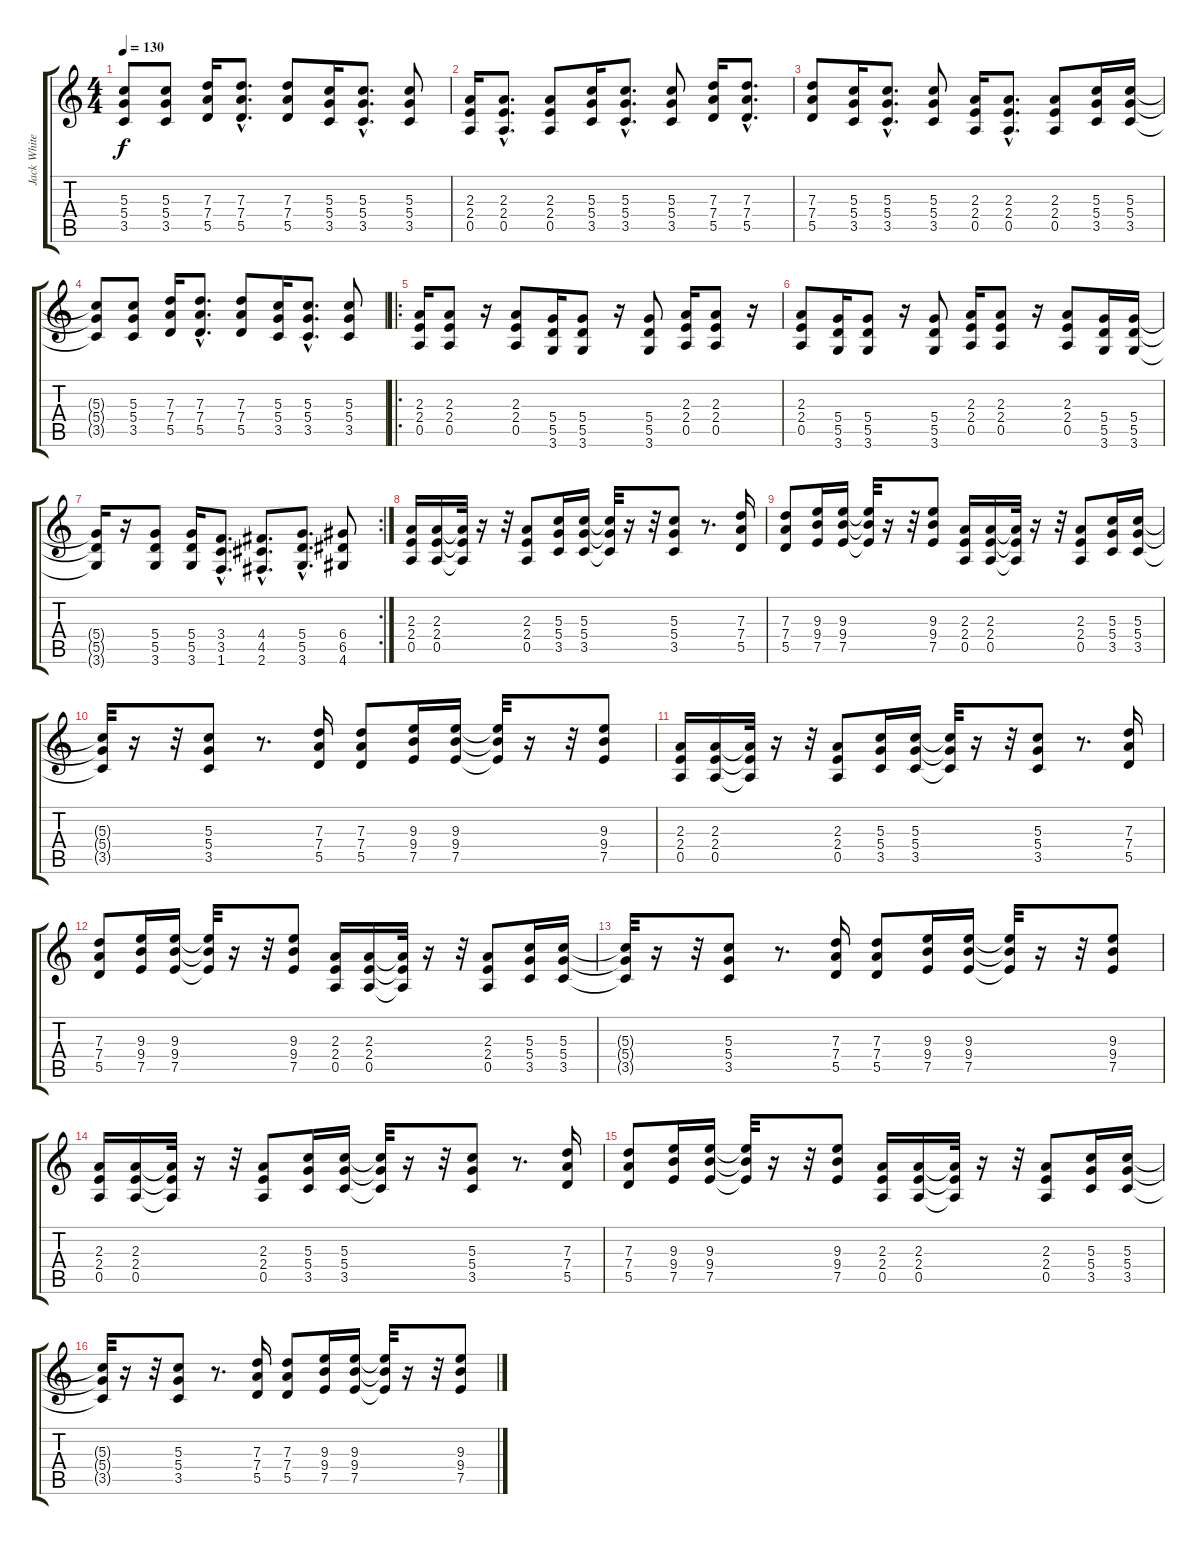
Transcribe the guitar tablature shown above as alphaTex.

\track ("Jack White" "Jack White") {instrument distortionguitar}
\staff {score tabs}
\tuning (E4 B3 G3 D3 A2 E2) {hide}
\ts (4 4)
\tempo 130
\clef g2
\ks c
(5.3{t} 5.4{t} 3.5{t}).8{dy f} (5.3 5.4 3.5).8 (7.3 7.4 5.5).16 (7.3{hac} 7.4{hac} 5.5{hac}).8{d} (7.3 7.4 5.5).8 (5.3 5.4 3.5).16 (5.3{hac} 5.4{hac} 3.5{hac}).8{d} (5.3 5.4 3.5).8 |
(2.3 2.4 0.5).16 (2.3{hac} 2.4{hac} 0.5{hac}).8{d} (2.3 2.4 0.5).8 (5.3 5.4 3.5).16 (5.3{hac} 5.4{hac} 3.5{hac}).8{d} (5.3 5.4 3.5).8 (7.3 7.4 5.5).16 (7.3{hac} 7.4{hac} 5.5{hac}).8{d} |
(7.3 7.4 5.5).8 (5.3 5.4 3.5).16 (5.3{hac} 5.4{hac} 3.5{hac}).8{d} (5.3 5.4 3.5).8 (2.3 2.4 0.5).16 (2.3{hac} 2.4{hac} 0.5{hac}).8{d} (2.3 2.4 0.5).8 (5.3 5.4 3.5).16 (5.3 5.4 3.5).16 |
(5.3{t} 5.4{t} 3.5{t}).8 (5.3 5.4 3.5).8 (7.3 7.4 5.5).16 (7.3{hac} 7.4{hac} 5.5{hac}).8{d} (7.3 7.4 5.5).8 (5.3 5.4 3.5).16 (5.3{hac} 5.4{hac} 3.5{hac}).8{d} (5.3 5.4 3.5).8 |
\ro
(2.3 2.4 0.5).16 (2.3 2.4 0.5).8 r.16 (2.3 2.4 0.5).8 (5.4 5.5 3.6).16 (5.4 5.5 3.6).8 r.16 (5.4 5.5 3.6).8 (2.3 2.4 0.5).16 (2.3 2.4 0.5).8 r.16 |
(2.3 2.4 0.5).8 (5.4 5.5 3.6).16 (5.4 5.5 3.6).8 r.16 (5.4 5.5 3.6).8 (2.3 2.4 0.5).16 (2.3 2.4 0.5).8 r.16 (2.3 2.4 0.5).8 (5.4 5.5 3.6).16 (5.4 5.5 3.6).16 |
\rc 2
(5.4{t} 5.5{t} 3.6{t}).16 r.16 (5.4 5.5 3.6).8 (5.4 5.5 3.6).16 (3.4{hac} 3.5{hac} 1.6{hac}).8{d} (4.4{hac} 4.5{hac} 2.6{hac}).8{d} (5.4{hac} 5.5{hac} 3.6{hac}).8{d} (6.4 6.5 4.6).8 |
(2.3 2.4 0.5).16 (2.3 2.4 0.5).16 (2.3{t} 2.4{t} 0.5{t}).32 r.16 r.32 (2.3 2.4 0.5).8 (5.3 5.4 3.5).16 (5.3 5.4 3.5).16 (5.3{t} 5.4{t} 3.5{t}).32 r.16 r.32 (5.3 5.4 3.5).8 r.8{d} (7.3 7.4 5.5).16 |
(7.3 7.4 5.5).8 (9.3 9.4 7.5).16 (9.3 9.4 7.5).16 (9.3{t} 9.4{t} 7.5{t}).32 r.16 r.32 (9.3 9.4 7.5).8 (2.3 2.4 0.5).16 (2.3 2.4 0.5).16 (2.3{t} 2.4{t} 0.5{t}).32 r.16 r.32 (2.3 2.4 0.5).8 (5.3 5.4 3.5).16 (5.3 5.4 3.5).16 |
(5.3{t} 5.4{t} 3.5{t}).32 r.16 r.32 (5.3 5.4 3.5).8 r.8{d} (7.3 7.4 5.5).16 (7.3 7.4 5.5).8 (9.3 9.4 7.5).16 (9.3 9.4 7.5).16 (9.3{t} 9.4{t} 7.5{t}).32 r.16 r.32 (9.3 9.4 7.5).8 |
(2.3 2.4 0.5).16 (2.3 2.4 0.5).16 (2.3{t} 2.4{t} 0.5{t}).32 r.16 r.32 (2.3 2.4 0.5).8 (5.3 5.4 3.5).16 (5.3 5.4 3.5).16 (5.3{t} 5.4{t} 3.5{t}).32 r.16 r.32 (5.3 5.4 3.5).8 r.8{d} (7.3 7.4 5.5).16 |
(7.3 7.4 5.5).8 (9.3 9.4 7.5).16 (9.3 9.4 7.5).16 (9.3{t} 9.4{t} 7.5{t}).32 r.16 r.32 (9.3 9.4 7.5).8 (2.3 2.4 0.5).16 (2.3 2.4 0.5).16 (2.3{t} 2.4{t} 0.5{t}).32 r.16 r.32 (2.3 2.4 0.5).8 (5.3 5.4 3.5).16 (5.3 5.4 3.5).16 |
(5.3{t} 5.4{t} 3.5{t}).32 r.16 r.32 (5.3 5.4 3.5).8 r.8{d} (7.3 7.4 5.5).16 (7.3 7.4 5.5).8 (9.3 9.4 7.5).16 (9.3 9.4 7.5).16 (9.3{t} 9.4{t} 7.5{t}).32 r.16 r.32 (9.3 9.4 7.5).8 |
(2.3 2.4 0.5).16 (2.3 2.4 0.5).16 (2.3{t} 2.4{t} 0.5{t}).32 r.16 r.32 (2.3 2.4 0.5).8 (5.3 5.4 3.5).16 (5.3 5.4 3.5).16 (5.3{t} 5.4{t} 3.5{t}).32 r.16 r.32 (5.3 5.4 3.5).8 r.8{d} (7.3 7.4 5.5).16 |
(7.3 7.4 5.5).8 (9.3 9.4 7.5).16 (9.3 9.4 7.5).16 (9.3{t} 9.4{t} 7.5{t}).32 r.16 r.32 (9.3 9.4 7.5).8 (2.3 2.4 0.5).16 (2.3 2.4 0.5).16 (2.3{t} 2.4{t} 0.5{t}).32 r.16 r.32 (2.3 2.4 0.5).8 (5.3 5.4 3.5).16 (5.3 5.4 3.5).16 |
(5.3{t} 5.4{t} 3.5{t}).32 r.16 r.32 (5.3 5.4 3.5).8 r.8{d} (7.3 7.4 5.5).16 (7.3 7.4 5.5).8 (9.3 9.4 7.5).16 (9.3 9.4 7.5).16 (9.3{t} 9.4{t} 7.5{t}).32 r.16 r.32 (9.3 9.4 7.5).8
